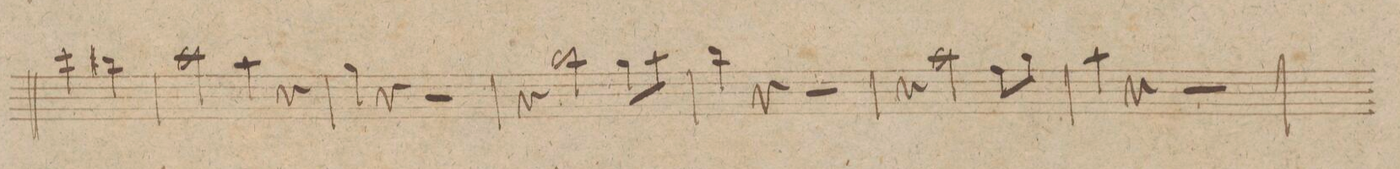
**kern	**dynam
*I"Flauto 2do	*
*clefG2	*
*k[f#c#g#]	*
*met(c)	*
*M4/4	*
4ccc#\	.
4bb#X\	.
=162	=162
2aa\	.
4aa\	.
4r	.
=163	=163
4gg#\	.
4r	.
2r	.
=164	=164
4r	.
2bb\	.
8gg#\L	.
8aa\J	.
=165	=165
4bb\	.
4r	.
2r	.
=166	=166
4r	.
2aa\	.
8ff#\L	.
8gg#\J	.
=167	=167
4aa\	.
4r	.
2r	.
=168	=168
*-	*-
